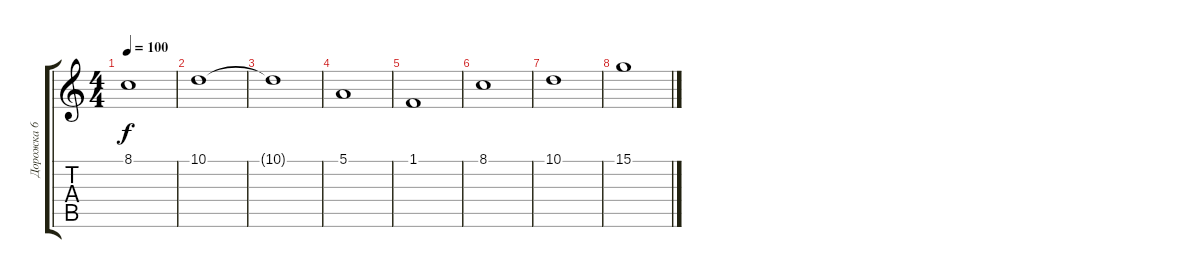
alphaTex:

\track ("Дорожка 6" "Дорожка 6") {instrument synthstrings2}
\staff {score tabs}
\tuning (E4 B3 G3 D3 A2 E2) {hide}
\ts (4 4)
\tempo 100
\clef g2
\ks c
8.1.1{dy f} |
10.1.1 |
10.1{t}.1 |
5.1.1{volume 3} |
1.1.1 |
8.1.1 |
10.1.1 |
15.1.1
